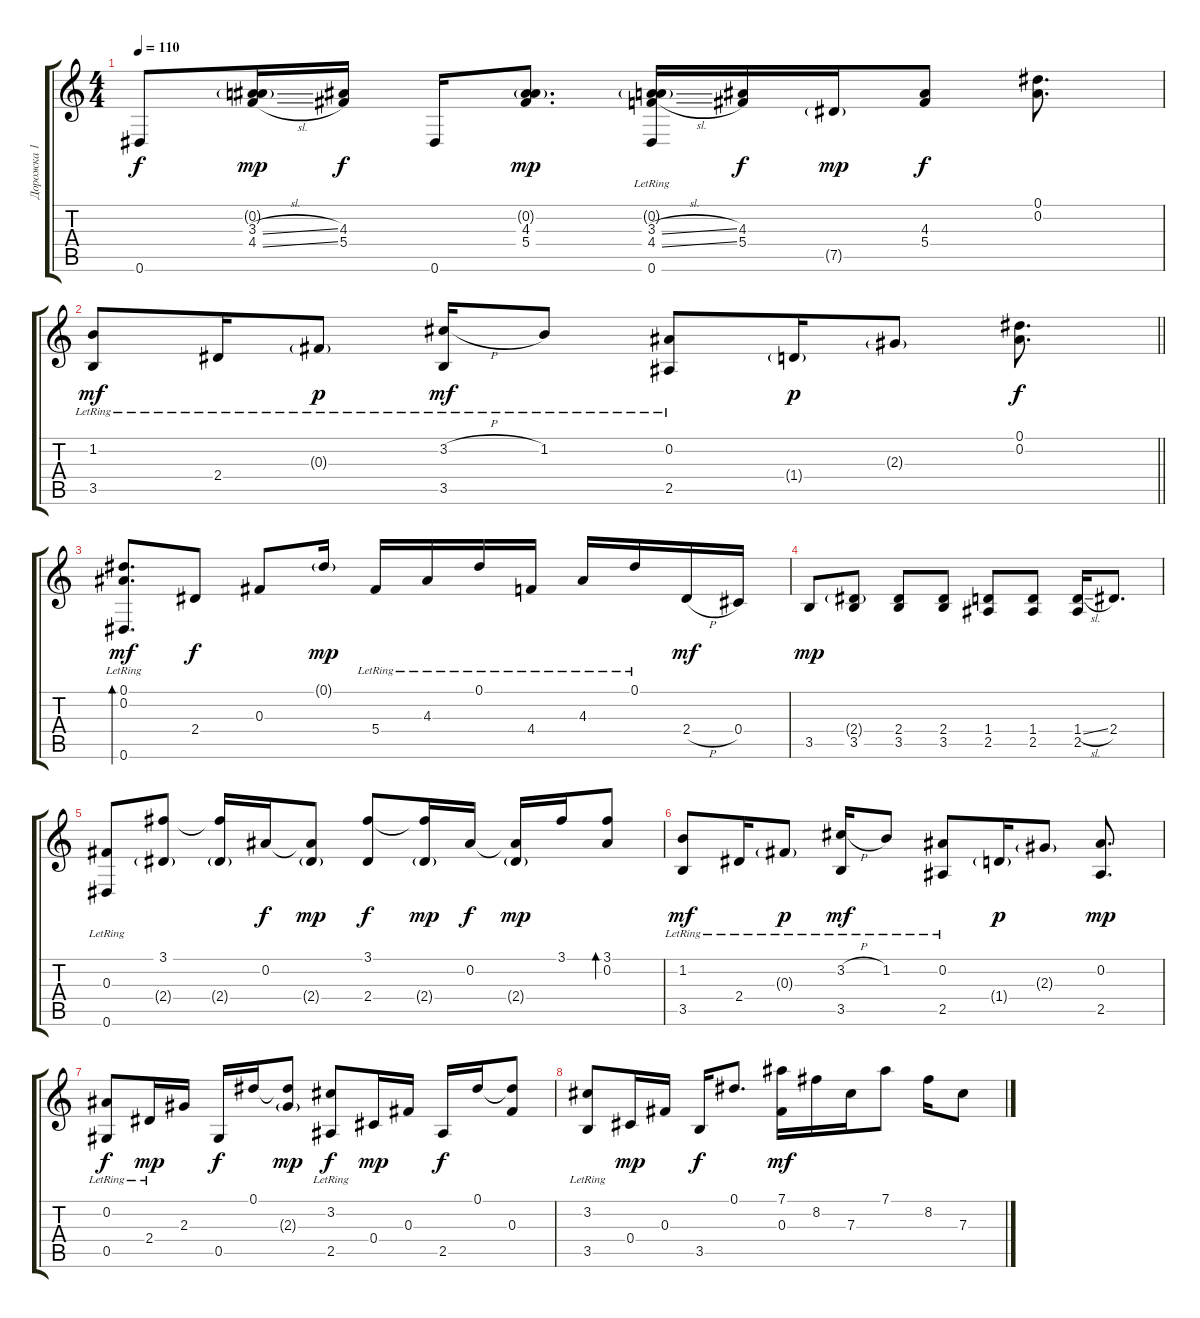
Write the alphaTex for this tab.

\track ("Дорожка 1" "Дорожка 1") {instrument acousticguitarsteel}
\staff {score tabs}
\tuning (Eb4 Bb3 Gb3 Db3 Ab2 Eb2) {hide}
\ts (4 4)
\tempo 110
\clef g2
\ks c
0.6.8{dy f} (0.2{g} 3.3{sl} 4.4{sl}).16{dy mp} (4.3 5.4).16{dy f} 0.6.16 (0.2{g} 4.3 5.4).8{d dy mp} (0.2{g} 3.3{sl} 4.4{sl} 0.6{lr}).16 (4.3 5.4).16{dy f} 7.5{g}.16{dy mp} (4.3 5.4).8{dy f} (0.1 0.2).8{d} |
\barLineRight lightlight
(1.2{lr} 3.5{lr}).8{dy mf} 2.4{lr}.16 0.3{g lr}.8{dy p} (3.2{h lr} 3.5{lr}).16{dy mf} 1.2{lr}.8 (0.2{lr} 2.5{lr}).8 1.4{g}.16{dy p} 2.3{g}.8 (0.1 0.2).8{d dy f} |
\section ("" "")
(0.1{lr} 0.2 0.6{lr}).8{d bd 60 dy mf} 2.4.8{dy f} 0.3.8 0.1{g}.16{dy mp} 5.4{lr}.16 4.3{lr}.16 0.1{lr}.16 4.4{lr}.16 4.3{lr}.16 0.1{lr}.16 2.4{h}.16{dy mf} 0.4.16 |
3.5.8{dy mp} (2.4{g} 3.5).8 (2.4 3.5).8 (2.4 3.5).8 (1.4 2.5).8 (1.4 2.5).8 (1.4{sl} 2.5).16 2.4.8{d} |
(0.3 0.6{lr}).8 (3.1 2.4{g}).8 (3.1{t} 2.4{g}).16 0.2.16{dy f} (0.2{t} 2.4{g}).8{dy mp} (3.1 2.4).8{dy f} (3.1{t} 2.4{g}).16{dy mp} 0.2.16{dy f} (0.2{t} 2.4{g}).16{dy mp} 3.1.16 (3.1 0.2).8{bd 60} |
(1.2{lr} 3.5{lr}).8{dy mf} 2.4{lr}.16 0.3{g lr}.8{dy p} (3.2{h lr} 3.5{lr}).16{dy mf} 1.2{lr}.8 (0.2{lr} 2.5{lr}).8 1.4{g}.16{dy p} 2.3{g}.8 (0.2 2.5).8{d dy mp} |
(0.2{lr} 0.5{lr}).8{dy f} 2.4{lr}.16{dy mp} 2.3.16 0.5.16{dy f} 0.1.16 (0.1{t} 2.3{g}).8{dy mp} (3.2{lr} 2.5{lr}).8{dy f} 0.4.16{dy mp} 0.3.16 2.5.16{dy f} 0.1.16 (0.1{t} 0.3).8 |
(3.2{lr} 3.5{lr}).8 0.4.16{dy mp} 0.3.16 3.5.16{dy f} 0.1.8{d} (7.1 0.3).16{dy mf} 8.2.16 7.3.16 7.1.8 8.2.16 7.3.8
